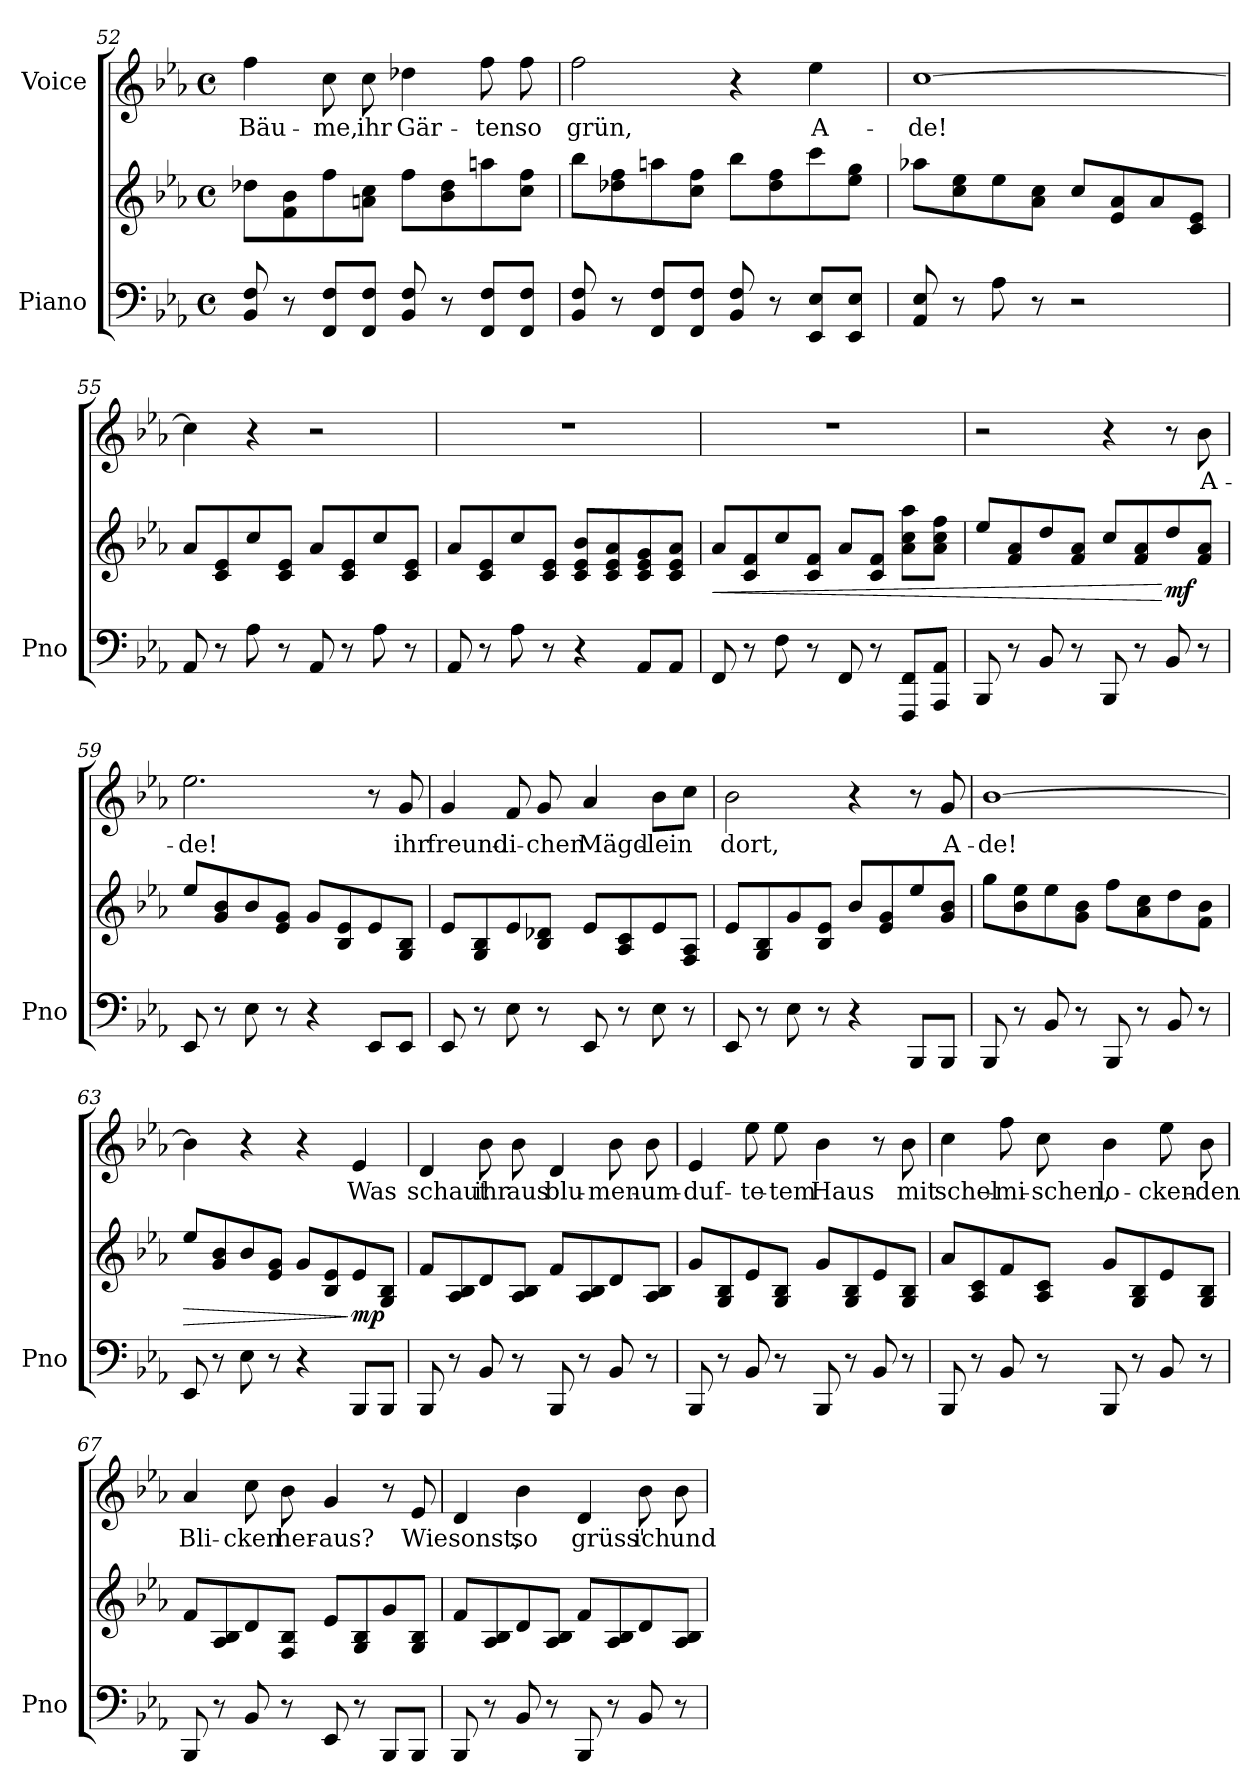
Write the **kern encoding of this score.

**kern	**kern	**dynam	**kern	**text
*part2	*part2	*part2	*part1	*part1
*staff3	*staff2	*staff2/3	*staff1	*staff1
*I"Piano	*	*	*I"Voice	*
*I'Pno	*	*	*	*
!!LO:LB:g=z
*clefF4	*clefG2	*	*clefG2	*
*k[b-e-a-]	*k[b-e-a-]	*	*k[b-e-a-]	*
*M4/4	*M4/4	*	*M4/4	*
*met(c)	*met(c)	*	*met(c)	*
=52	=52	=52	=52	=52
!	!	!	!	!LO:LY:b
8BB-/ 8F/	8dd-X\L	.	4ff\	Bäu-
8r	8f\ 8b-\	.	.	.
!	!	!	!	!LO:LY:b
8FF/ 8F/L	8ff\	.	8cc\	-me,
!	!	!	!	!LO:LY:b
8FF/ 8F/J	8an\ 8cc\J	.	8cc\	ihr
!	!	!	!	!LO:LY:b
8BB-/ 8F/	8ff\L	.	4dd-X\	Gär-
8r	8b-\ 8dd-\	.	.	.
!	!	!	!	!LO:LY:b
8FF/ 8F/L	8aan\	.	8ff\	-ten
!	!	!	!	!LO:LY:b
8FF/ 8F/J	8cc\ 8ff\J	.	8ff\	so
=53	=53	=53	=53	=53
!	!	!	!	!LO:LY:b
8BB-/ 8F/	8bb-\L	.	2ff\	grün,
8r	8dd-X\ 8ff\	.	.	.
8FF/ 8F/L	8aan\	.	.	.
8FF/ 8F/J	8cc\ 8ff\J	.	.	.
8BB-/ 8F/	8bb-\L	.	4r	.
8r	8dd-\ 8ff\	.	.	.
!	!	!	!	!LO:LY:b
8EE-/ 8E-/L	8ccc\	.	4ee-\	A-
8EE-/ 8E-/J	8ee-\ 8gg\J	.	.	.
=54	=54	=54	=54	=54
!	!	!	!	!LO:LY:b
8AA-/ 8E-/	8aa-X\L	.	[1cc	-de!
8r	8cc\ 8ee-\	.	.	.
8A-\	8ee-\	.	.	.
8r	8a-\ 8cc\J	.	.	.
2r	8cc/L	.	.	.
.	8e-/ 8a-/	.	.	.
.	8a-/	.	.	.
.	8c/ 8e-/J	.	.	.
=55	=55	=55	=55	=55
8AA-/	8a-/L	.	4cc\]	.
8r	8c/ 8e-/	.	.	.
8A-\	8cc/	.	4r	.
8r	8c/ 8e-/J	.	.	.
8AA-/	8a-/L	.	2r	.
8r	8c/ 8e-/	.	.	.
8A-\	8cc/	.	.	.
8r	8c/ 8e-/J	.	.	.
=56	=56	=56	=56	=56
8AA-/	8a-/L	.	1r	.
8r	8c/ 8e-/	.	.	.
8A-\	8cc/	.	.	.
8r	8c/ 8e-/J	.	.	.
4r	8c/ 8e-/ 8b-/L	.	.	.
.	8c/ 8e-/ 8a-/	.	.	.
8AA-/L	8c/ 8e-/ 8g/	.	.	.
8AA-/J	8c/ 8e-/ 8a-/J	.	.	.
!!LO:LB:g=z
=57	=57	=57	=57	=57
!	!	!LO:HP:b	!	!
8FF/	8a-/L	<	1r	.
8r	8c/ 8f/	.	.	.
8F\	8cc/	.	.	.
8r	8c/ 8f/J	.	.	.
8FF/	8a-/L	.	.	.
8r	8c/ 8f/J	.	.	.
8FFF/ 8FF/L	8a-\ 8cc\ 8aa-\L	.	.	.
8AAA-/ 8AA-/J	8a-\ 8cc\ 8ff\J	.	.	.
=58	=58	=58	=58	=58
8BBB-/	8ee-/L	.	2r	.
8r	8f/ 8a-/	.	.	.
8BB-/	8dd/	.	.	.
8r	8f/ 8a-/J	.	.	.
8BBB-/	8cc/L	.	4r	.
8r	8f/ 8a-/	.	.	.
!	!	!LO:DY:n=1:b	!	!
8BB-/	8dd/	[ mf	8r	.
!	!	!	!	!LO:LY:b
8r	8f/ 8a-/J	.	8b-\	A-
=59	=59	=59	=59	=59
!	!	!	!	!LO:LY:b
8EE-/	8ee-/L	.	2.ee-\	-de!
8r	8g/ 8b-/	.	.	.
8E-\	8b-/	.	.	.
8r	8e-/ 8g/J	.	.	.
4r	8g/L	.	.	.
.	8B-/ 8e-/	.	.	.
8EE-/L	8e-/	.	8r	.
!	!	!	!	!LO:LY:b
8EE-/J	8G/ 8B-/J	.	8g/	ihr
=60	=60	=60	=60	=60
!	!	!	!	!LO:LY:b
8EE-/	8e-/L	.	4g/	freund-
8r	8G/ 8B-/	.	.	.
!	!	!	!	!LO:LY:b
8E-\	8e-/	.	8f/	-li-
!	!	!	!	!LO:LY:b
8r	8B-/ 8d-X/J	.	8g/	-chen
!	!	!	!	!LO:LY:b
8EE-/	8e-/L	.	4a-/	Mägd-
8r	8A-/ 8c/	.	.	.
!	!	!	!	!LO:LY:b
8E-\	8e-/	.	8b-\L	-lein
8r	8F/ 8A-/J	.	8cc\J	.
=61	=61	=61	=61	=61
!	!	!	!	!LO:LY:b
8EE-/	8e-/L	.	2b-\	dort,
8r	8G/ 8B-/	.	.	.
8E-\	8g/	.	.	.
8r	8B-/ 8e-/J	.	.	.
4r	8b-/L	.	4r	.
.	8e-/ 8g/	.	.	.
8BBB-/L	8ee-/	.	8r	.
!	!	!	!	!LO:LY:b
8BBB-/J	8g/ 8b-/J	.	8g/	A-
=62	=62	=62	=62	=62
!	!	!	!	!LO:LY:b
8BBB-/	8gg\L	.	[1b-	-de!
8r	8b-\ 8ee-\	.	.	.
8BB-/	8ee-\	.	.	.
8r	8g\ 8b-\J	.	.	.
8BBB-/	8ff\L	.	.	.
8r	8a-\ 8cc\	.	.	.
8BB-/	8dd\	.	.	.
8r	8f\ 8b-\J	.	.	.
!!LO:LB:g=z
=63	=63	=63	=63	=63
!	!	!LO:HP:b	!	!
8EE-/	8ee-/L	>	4b-\]	.
8r	8g/ 8b-/	.	.	.
8E-\	8b-/	.	4r	.
8r	8e-/ 8g/J	.	.	.
4r	8g/L	.	4r	.
.	8B-/ 8e-/	.	.	.
!	!	!LO:DY:n=1:b	!	!LO:LY:b
8BBB-/L	8e-/	] mp	4e-/	Was
8BBB-/J	8G/ 8B-/J	.	.	.
=64	=64	=64	=64	=64
!	!	!	!	!LO:LY:b
8BBB-/	8f/L	.	4d/	schaut
8r	8A-/ 8B-/	.	.	.
!	!	!	!	!LO:LY:b
8BB-/	8d/	.	8b-\	ihr
!	!	!	!	!LO:LY:b
8r	8A-/ 8B-/J	.	8b-\	aus
!	!	!	!	!LO:LY:b
8BBB-/	8f/L	.	4d/	blu-
8r	8A-/ 8B-/	.	.	.
!	!	!	!	!LO:LY:b
8BB-/	8d/	.	8b-\	-men-
!	!	!	!	!LO:LY:b
8r	8A-/ 8B-/J	.	8b-\	-um-
=65	=65	=65	=65	=65
!	!	!	!	!LO:LY:b
8BBB-/	8g/L	.	4e-/	-duf-
8r	8G/ 8B-/	.	.	.
!	!	!	!	!LO:LY:b
8BB-/	8e-/	.	8ee-\	-te-
!	!	!	!	!LO:LY:b
8r	8G/ 8B-/J	.	8ee-\	-tem
!	!	!	!	!LO:LY:b
8BBB-/	8g/L	.	4b-\	Haus
8r	8G/ 8B-/	.	.	.
8BB-/	8e-/	.	8r	.
!	!	!	!	!LO:LY:b
8r	8G/ 8B-/J	.	8b-\	mit
=66	=66	=66	=66	=66
!	!	!	!	!LO:LY:b
8BBB-/	8a-/L	.	4cc\	schel-
8r	8A-/ 8c/	.	.	.
!	!	!	!	!LO:LY:b
8BB-/	8f/	.	8ff\	-mi-
!	!	!	!	!LO:LY:b
8r	8A-/ 8c/J	.	8cc\	-schen,
!	!	!	!	!LO:LY:b
8BBB-/	8g/L	.	4b-\	lo-
8r	8G/ 8B-/	.	.	.
!	!	!	!	!LO:LY:b
8BB-/	8e-/	.	8ee-\	-cken-
!	!	!	!	!LO:LY:b
8r	8G/ 8B-/J	.	8b-\	-den
!!LO:PB:g=z
=67	=67	=67	=67	=67
!	!	!	!	!LO:LY:b
8BBB-/	8f/L	.	4a-/	Bli-
8r	8A-/ 8B-/	.	.	.
!	!	!	!	!LO:LY:b
8BB-/	8d/	.	8cc\	-cken
!	!	!	!	!LO:LY:b
8r	8F/ 8B-/J	.	8b-\	her-
!	!	!	!	!LO:LY:b
8EE-/	8e-/L	.	4g/	-aus?
8r	8G/ 8B-/	.	.	.
8BBB-/L	8g/	.	8r	.
!	!	!	!	!LO:LY:b
8BBB-/J	8G/ 8B-/J	.	8e-/	Wie
=68	=68	=68	=68	=68
!	!	!	!	!LO:LY:b
8BBB-/	8f/L	.	4d/	sonst,
8r	8A-/ 8B-/	.	.	.
!	!	!	!	!LO:LY:b
8BB-/	8d/	.	4b-\	so
8r	8A-/ 8B-/J	.	.	.
!	!	!	!	!LO:LY:b
8BBB-/	8f/L	.	4d/	grüss'
8r	8A-/ 8B-/	.	.	.
!	!	!	!	!LO:LY:b
8BB-/	8d/	.	8b-\	ich
!	!	!	!	!LO:LY:b
8r	8A-/ 8B-/J	.	8b-\	und
=	=	=	=	=
*-	*-	*-	*-	*-
